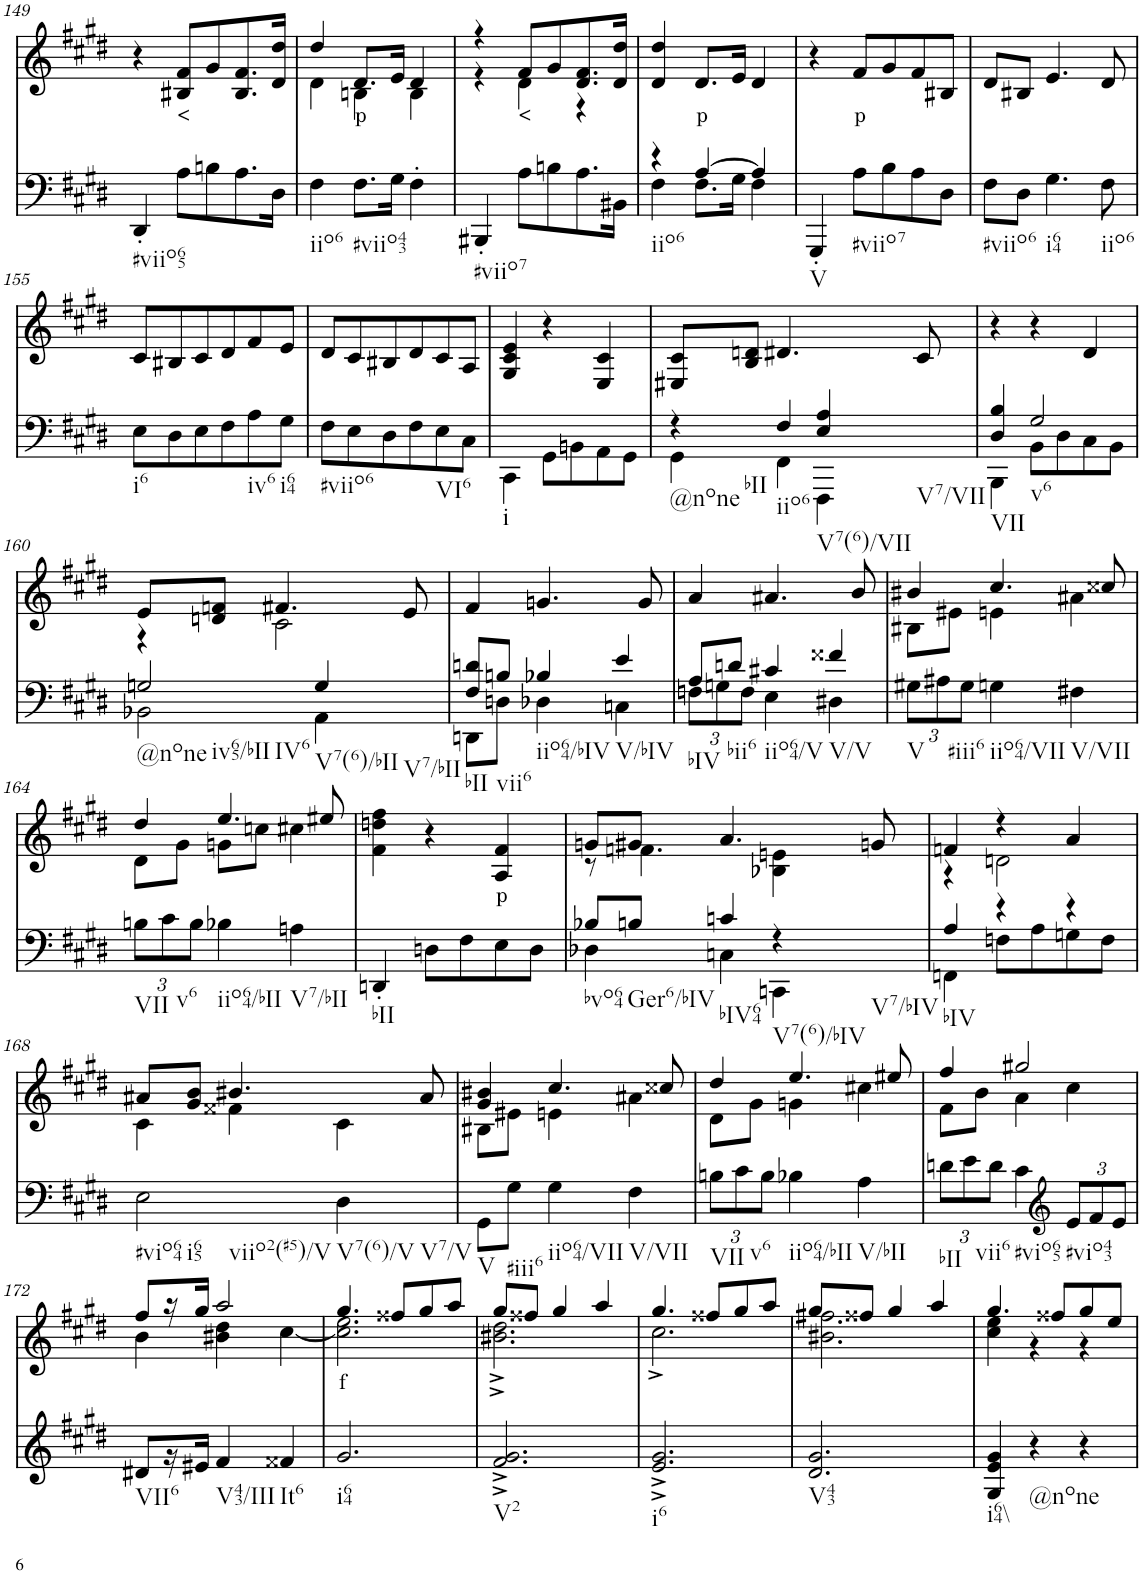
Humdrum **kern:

**kern	**kern	**text
*part2	*part1	*part1
*staff2	*staff1	*staff1
*I"piano	*I"piano	*
*I'Pno	*I'Pno	*
!!LO:PB:g=z
*clefF4	*clefG2	*
*k[f#c#g#d#]	*k[f#c#g#d#]	*
*c#:	*c#:	*
*M3/4	*M3/4	*
=149	=149	=149
!LO:TX:b:t=#viio65	!	!
4DD#'/	4r	.
!	!	!LO:LY:b
8A\L	8B#X/ 8f#/L	<
8Bn\	8g#/	.
8.A\	8.B#/ 8.f#/	.
16D#\Jk	16d#/ 16dd#/Jk	.
=150	=150	=150
*	*^	*
!LO:TX:b:t=iio6	!	!	!
4F#\	4dd#/	4d#\	.
!LO:TX:b:t=#viio43	!	!	!
!	!	!	!LO:LY:b
8.F#\L	8.d#/L	4Bn\	p
16G#\Jk	16e/Jk	.	.
4F#'\	4d#/	4B\	.
=151	=151	=151	=151
!LO:TX:b:t=#viio7	!	!	!
4BBB#X'/	4r	4r	.
!	!	!	!LO:LY:b
8A\L	8f#/L	4d#\	<
8Bn\	8g#/	.	.
8.A\	8.d#/ 8.f#/	4r	.
16BB#X\Jk	16d#/ 16dd#/Jk	.	.
*	*v	*v	*
=152	=152	=152
*^	*	*
!LO:TX:b:t=iio6	!	!	!
4r	4F#\	4d#/ 4dd#/	.
!	!	!	!LO:LY:b
[4A/	8.F#\L	8.d#/L	p
.	16G#\Jk	16e/Jk	.
4A/]	4F#\	4d#/	.
=153	=153	=153	=153
!LO:TX:b:t=V	!	!	!
*v	*v	*	*
4GGG#'/	4r	.
!LO:TX:b:t=#viio7	!	!
!	!	!LO:LY:b
8A\L	8f#/L	p
8B\	8g#/	.
8A\	8f#/	.
8D#\J	8B#X/J	.
=154	=154	=154
!LO:TX:b:t=#viio6	!	!
8F#\L	8d#/L	.
8D#\J	8B#X/J	.
!LO:TX:b:t=i64	!	!
4.G#\	4.e/	.
!LO:TX:b:t=iio6	!	!
8F#\	8d#/	.
!!LO:LB:g=z
=155	=155	=155
!LO:TX:b:t=i6	!	!
8E\L	8c#/L	.
8D#\	8B#X/	.
8E\	8c#/	.
8F#\	8d#/	.
!LO:TX:b:t=iv6	!	!
8A\	8f#/	.
!LO:TX:b:t=i64	!	!
8G#\J	8e/J	.
=156	=156	=156
!LO:TX:b:t=#viio6	!	!
8F#\L	8d#/L	.
8E\	8c#/	.
8D#\	8B#X/	.
8F#\	8d#/	.
!LO:TX:b:t=VI6	!	!
8E\	8c#/	.
8C#\J	8A/J	.
=157	=157	=157
!LO:TX:b:t=i	!	!
4CC#\	4G#/ 4c#/ 4e/	.
8GG#\L	4r	.
8BBn\	.	.
8AA\	4E/ 4c#/	.
8GG#\J	.	.
=158	=158	=158
*^	*	*
!LO:TX:b:t=@none	!	!	!
!LO:TX:b:t=bII	!	!	!
4r	4GG#\	8E#X/ 8c#/L	.
.	.	8B/ 8dn/J	.
!LO:TX:b:t=iio6	!	!	!
4F#/	4FF#\	4.d#X/	.
!LO:TX:b:t=V7(6)/VII	!	!	!
!LO:TX:b:t=V7/VII	!	!	!
4E/ 4A/	4FFF#\	.	.
.	.	8c#/	.
=159	=159	=159	=159
!LO:TX:b:t=VII	!	!	!
4D#/ 4B/	4BBB\	4r	.
!LO:TX:b:t=v6	!	!	!
2G#/	8BB\L	4r	.
.	8D#\	.	.
.	8C#\	4d#/	.
.	8BB\J	.	.
!!LO:LB:g=z
=160	=160	=160	=160
*	*	*^	*
!LO:TX:b:t=@none	!	!	!	!
!LO:TX:b:t=iv65/bII	!	!	!	!
!LO:TX:b:t=IV6	!	!	!	!
2Gn/	2BB-X\	8e/L	4r	.
.	.	8dn/ 8fn/J	.	.
.	.	4.f#X/	2c#\	.
!LO:TX:b:t=V7(6)/bII	!	!	!	!
!LO:TX:b:t=V7/bII	!	!	!	!
4G/	4AA\	.	.	.
.	.	8e/	.	.
*	*	*v	*v	*
=161	=161	=161	=161
!LO:TX:b:t=bII	!	!	!
8F#/ 8dn/L	8DDn\L	4f#/	.
!LO:TX:b:t=vii6	!	!	!
8Bn/J	8Dn\J	.	.
!LO:TX:b:t=iio64/bIV	!	!	!
4B-X/	4D-X\	4.gn/	.
!LO:TX:b:t=V/bIV	!	!	!
4e/	4Cn\	.	.
.	.	8g/	.
=162	=162	=162	=162
*	*Xbrackettup	*	*
!LO:TX:b:t=bIV	!	!	!
8A/L	12Fn\L	4a/	.
.	12Gn\	.	.
!LO:TX:b:t=bii6	!	!	!
8dn/J	.	.	.
.	12F\J	.	.
!LO:TX:b:t=iio64/V	!	!	!
4c#X/	4E\	4.a#X/	.
!LO:TX:b:t=V/V	!	!	!
4f##X/	4D#X\	.	.
.	.	8b/	.
*v	*v	*	*
=163	=163	=163
*	*^	*
!LO:TX:b:t=V	!	!	!
12G#X\L	4b#X/	8B#X\L	.
!LO:TX:b:t=#iii6	!	!	!
12A#X\	.	.	.
.	.	8e#X\J	.
12G#\J	.	.	.
!LO:TX:b:t=iio64/VII	!	!	!
4Gn\	4.cc#/	4en\	.
!LO:TX:b:t=V/VII	!	!	!
4F#X\	.	4a#X\	.
.	8cc##X/	.	.
!!LO:LB:g=z	!!
=164	=164	=164	=164
!LO:TX:b:t=VII	!	!	!
12Bn\L	4dd#/	8d#\L	.
!LO:TX:b:t=v6	!	!	!
12c#\	.	.	.
.	.	8g#\J	.
12B\J	.	.	.
!LO:TX:b:t=iio64/bII	!	!	!
4B-X\	4.ee/	8gn\L	.
.	.	8ccn\J	.
!LO:TX:b:t=V7/bII	!	!	!
4An\	.	4cc#X\	.
.	8ee#X/	.	.
*	*v	*v	*
=165	=165	=165
!LO:TX:b:t=bII	!	!
4DDn'/	4f#\ 4ddn\ 4ff#\	.
8Dn\L	4r	.
8F#\	.	.
!	!	!LO:LY:b
8E\	4A/ 4f#/	p
8D\J	.	.
=166	=166	=166
*^	*^	*
!LO:TX:b:t=bvo64	!	!	!	!
8B-X/L	4D-X\	8gn/L	8r	.
!LO:TX:b:t=Ger6/bIV	!	!	!	!
8Bn/J	.	8g#X/J	4.fn\	.
!LO:TX:b:t=bIV64	!	!	!	!
4cn/	4Cn\	4.a/	.	.
!LO:TX:b:t=V7(6)/bIV	!	!	!	!
!LO:TX:b:t=V7/bIV	!	!	!	!
4r	4CCn\	.	4B-X\ 4en\	.
.	.	8gn/	.	.
=167	=167	=167	=167	=167
!LO:TX:b:t=bIV	!	!	!	!
4A/	4FFn\	4fn/	4r	.
4r	8Fn\L	4r	2dn\	.
.	8A\	.	.	.
4r	8Gn\	4a/	.	.
.	8F\J	.	.	.
!!LO:LB:g=z	!!
=168	=168	=168	=168	=168
!LO:TX:b:t=#vio64	!	!	!	!
!LO:TX:b:t=i65	!	!	!	!
!LO:TX:b:t=viio2(#5)/V	!	!	!	!
*v	*v	*	*	*
2E\	8a#X/L	4c#\	.
.	8g#/ 8b/J	.	.
.	4.b#X/	4f##X\	.
!LO:TX:b:t=V7(6)/V	!	!	!
!LO:TX:b:t=V7/V	!	!	!
4D#\	.	4c#\	.
.	8a#/	.	.
=169	=169	=169	=169
!LO:TX:b:t=V	!	!	!
8GG#\L	4g#/ 4b#X/	8B#X\L	.
!LO:TX:b:t=#iii6	!	!	!
8G#\J	.	8e#X\J	.
!LO:TX:b:t=iio64/VII	!	!	!
4G#\	4.cc#/	4en\	.
!LO:TX:b:t=V/VII	!	!	!
4F#\	.	4a#X\	.
.	8cc##X/	.	.
=170	=170	=170	=170
!LO:TX:b:t=VII	!	!	!
12Bn\L	4dd#/	8d#\L	.
!LO:TX:b:t=v6	!	!	!
12c#\	.	.	.
.	.	8g#\J	.
12B\J	.	.	.
!LO:TX:b:t=iio64/bII	!	!	!
4B-X\	4.ee/	4gn\	.
!LO:TX:b:t=V/bII	!	!	!
4A\	.	4cc#X\	.
.	8ee#X/	.	.
=171	=171	=171	=171
!LO:TX:b:t=bII	!	!	!
12dn\L	4ff#/	8f#\L	.
!LO:TX:b:t=vii6	!	!	!
12e\	.	.	.
.	.	8b\J	.
12d\J	.	.	.
!LO:TX:b:t=#vio65	!	!	!
4c#\	2gg#X/	4a\	.
*clefG2	*	*	*
!LO:TX:b:t=#vio43	!	!	!
12e/L	.	4cc#\	.
12f#/	.	.	.
12e/J	.	.	.
!!LO:LB:g=z	!!
=172	=172	=172	=172
!LO:TX:b:t=VII6	!	!	!
8d#X/L	8ff#/L	4b\	.
16r	16r	.	.
16e#X/JJ	16gg#/JJ	.	.
!LO:TX:b:t=V43/III	!	!	!
4f#/	2aa/	4b#X\ 4dd#\	.
!LO:TX:b:t=It6	!	!	!
4f##X/	.	[4cc#\	.
=173	=173	=173	=173
!LO:TX:b:t=i64	!	!	!
!	!	!	!LO:LY:b
2.g#/	4.gg#/	2.cc#\] 2.ee\	f
.	8ff##X/L	.	.
.	8gg#/	.	.
.	8aa/J	.	.
=174	=174	=174	=174
!LO:TX:b:t=V2	!	!	!
2.f#/^ 2.g#/^	8gg#/L	2.b#X\^ 2.dd#\^	.
.	8ff##X/J	.	.
.	4gg#/	.	.
.	4aa/	.	.
=175	=175	=175	=175
!LO:TX:b:t=i6	!	!	!
2.e/^ 2.g#/^	4.gg#/	2.cc#^\	.
.	8ff##X/L	.	.
.	8gg#/	.	.
.	8aa/J	.	.
=176	=176	=176	=176
!LO:TX:b:t=V43	!	!	!
2.d#/ 2.g#/	8gg#/L	2.b#X\ 2.ff#X\	.
.	8ff##X/J	.	.
.	4gg#/	.	.
.	4aa/	.	.
=177	=177	=177	=177
!LO:TX:b:t=i64\\	!	!	!
4G#/ 4e/ 4g#/	4.gg#/	4cc#\ 4ee\	.
!LO:TX:b:t=@none	!	!	!
4r	.	4r	.
.	8ff##X/L	.	.
4r	8gg#/	4r	.
.	8ee/J	.	.
*	*v	*v	*
=	=	=
*-	*-	*-
